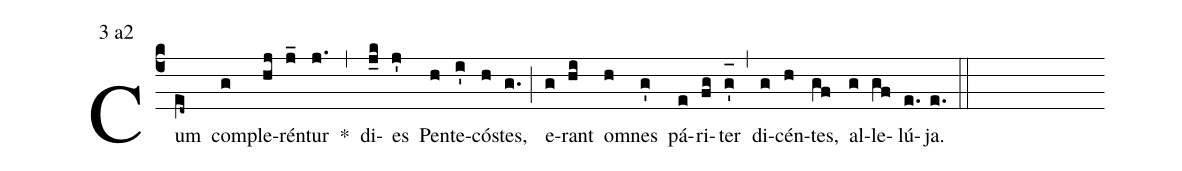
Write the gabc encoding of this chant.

mode:3 a2;
%%
(c4) Cum(e[ll:1]d~) com(g)ple(hj)rén(j_)tur(j.) *(,) di(j_k)es(j') Pen(h)te(i')có(h)stes,(g.) (;) e(g)rant(hi) o(h)mnes(g') pá(e)ri(fg)ter(g'_[oh:h]) (,) di(g)cén(h)tes,(gf) al(g)le(gf)lú(e.)ja.(e.) (::)
